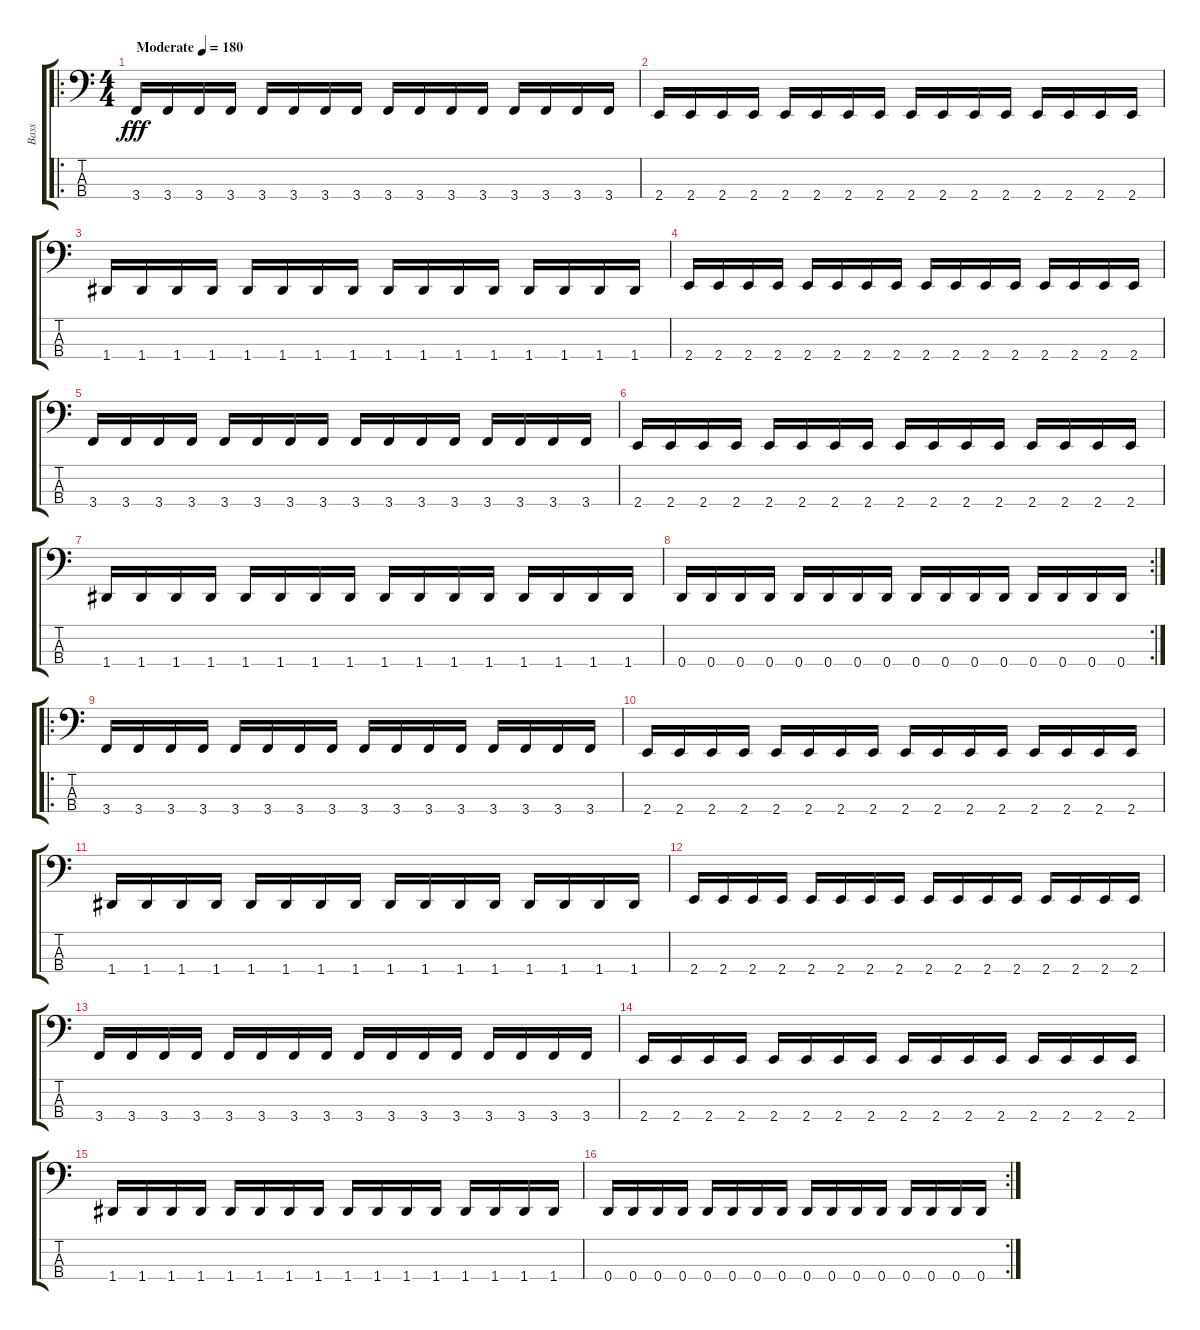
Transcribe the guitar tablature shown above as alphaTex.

\track ("Bass" "Bass") {instrument electricbassfinger}
\staff {score tabs}
\tuning (F2 C2 G1 D1) {hide}
\ro
\ts (4 4)
\tempo (180 "Moderate")
\clef f4
\ks c
3.4.16{dy fff instrument electricbassfinger} 3.4.16 3.4.16 3.4.16 3.4.16 3.4.16 3.4.16 3.4.16 3.4.16 3.4.16 3.4.16 3.4.16 3.4.16 3.4.16 3.4.16 3.4.16 |
2.4.16 2.4.16 2.4.16 2.4.16 2.4.16 2.4.16 2.4.16 2.4.16 2.4.16 2.4.16 2.4.16 2.4.16 2.4.16 2.4.16 2.4.16 2.4.16 |
1.4.16 1.4.16 1.4.16 1.4.16 1.4.16 1.4.16 1.4.16 1.4.16 1.4.16 1.4.16 1.4.16 1.4.16 1.4.16 1.4.16 1.4.16 1.4.16 |
2.4.16 2.4.16 2.4.16 2.4.16 2.4.16 2.4.16 2.4.16 2.4.16 2.4.16 2.4.16 2.4.16 2.4.16 2.4.16 2.4.16 2.4.16 2.4.16 |
3.4.16 3.4.16 3.4.16 3.4.16 3.4.16 3.4.16 3.4.16 3.4.16 3.4.16 3.4.16 3.4.16 3.4.16 3.4.16 3.4.16 3.4.16 3.4.16 |
2.4.16 2.4.16 2.4.16 2.4.16 2.4.16 2.4.16 2.4.16 2.4.16 2.4.16 2.4.16 2.4.16 2.4.16 2.4.16 2.4.16 2.4.16 2.4.16 |
1.4.16 1.4.16 1.4.16 1.4.16 1.4.16 1.4.16 1.4.16 1.4.16 1.4.16 1.4.16 1.4.16 1.4.16 1.4.16 1.4.16 1.4.16 1.4.16 |
\rc 2
0.4.16 0.4.16 0.4.16 0.4.16 0.4.16 0.4.16 0.4.16 0.4.16 0.4.16 0.4.16 0.4.16 0.4.16 0.4.16 0.4.16 0.4.16 0.4.16 |
\ro
3.4.16 3.4.16 3.4.16 3.4.16 3.4.16 3.4.16 3.4.16 3.4.16 3.4.16 3.4.16 3.4.16 3.4.16 3.4.16 3.4.16 3.4.16 3.4.16 |
2.4.16 2.4.16 2.4.16 2.4.16 2.4.16 2.4.16 2.4.16 2.4.16 2.4.16 2.4.16 2.4.16 2.4.16 2.4.16 2.4.16 2.4.16 2.4.16 |
1.4.16 1.4.16 1.4.16 1.4.16 1.4.16 1.4.16 1.4.16 1.4.16 1.4.16 1.4.16 1.4.16 1.4.16 1.4.16 1.4.16 1.4.16 1.4.16 |
2.4.16 2.4.16 2.4.16 2.4.16 2.4.16 2.4.16 2.4.16 2.4.16 2.4.16 2.4.16 2.4.16 2.4.16 2.4.16 2.4.16 2.4.16 2.4.16 |
3.4.16 3.4.16 3.4.16 3.4.16 3.4.16 3.4.16 3.4.16 3.4.16 3.4.16 3.4.16 3.4.16 3.4.16 3.4.16 3.4.16 3.4.16 3.4.16 |
2.4.16 2.4.16 2.4.16 2.4.16 2.4.16 2.4.16 2.4.16 2.4.16 2.4.16 2.4.16 2.4.16 2.4.16 2.4.16 2.4.16 2.4.16 2.4.16 |
1.4.16 1.4.16 1.4.16 1.4.16 1.4.16 1.4.16 1.4.16 1.4.16 1.4.16 1.4.16 1.4.16 1.4.16 1.4.16 1.4.16 1.4.16 1.4.16 |
\rc 2
0.4.16 0.4.16 0.4.16 0.4.16 0.4.16 0.4.16 0.4.16 0.4.16 0.4.16 0.4.16 0.4.16 0.4.16 0.4.16 0.4.16 0.4.16 0.4.16
